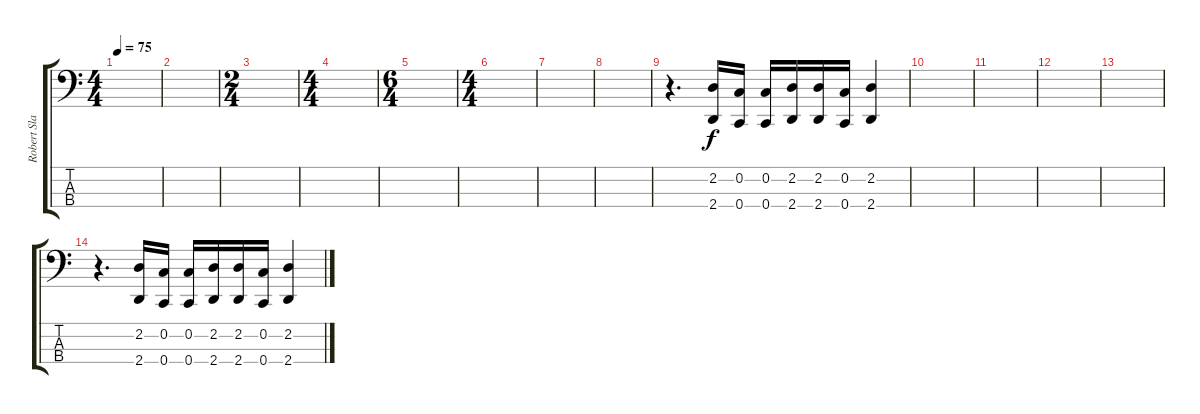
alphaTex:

\track ("Robert Slap" "Robert Sla") {instrument slapbass1}
\staff {score tabs}
\tuning (F2 C2 G1 C1) {hide}
\ts (4 4)
\tempo 75
\clef f4
\ks c
|
|
\ts (2 4)
|
\ts (4 4)
|
\ts (6 4)
|
\ts (4 4)
|
|
|
r.4{d} (2.2 2.4).16 (0.2 0.4).16 (0.2 0.4).16 (2.2 2.4).16 (2.2 2.4).16 (0.2 0.4).16 (2.2 2.4).4 |
|
|
|
|
r.4{d} (2.2 2.4).16 (0.2 0.4).16 (0.2 0.4).16 (2.2 2.4).16 (2.2 2.4).16 (0.2 0.4).16 (2.2 2.4).4
